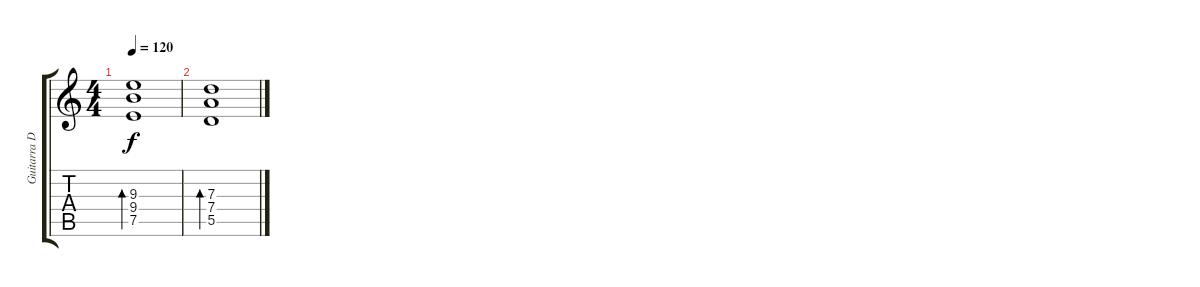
\track ("Guitarra Distorção 3" "Guitarra D") {instrument distortionguitar}
\staff {score tabs}
\tuning (E4 B3 G3 D3 A2 E2) {hide}
\ts (4 4)
\tempo 120
\clef g2
\ks c
(9.3 9.4 7.5).1{bd 480 dy f volume 0} |
(7.3 7.4 5.5).1{bd 480}
